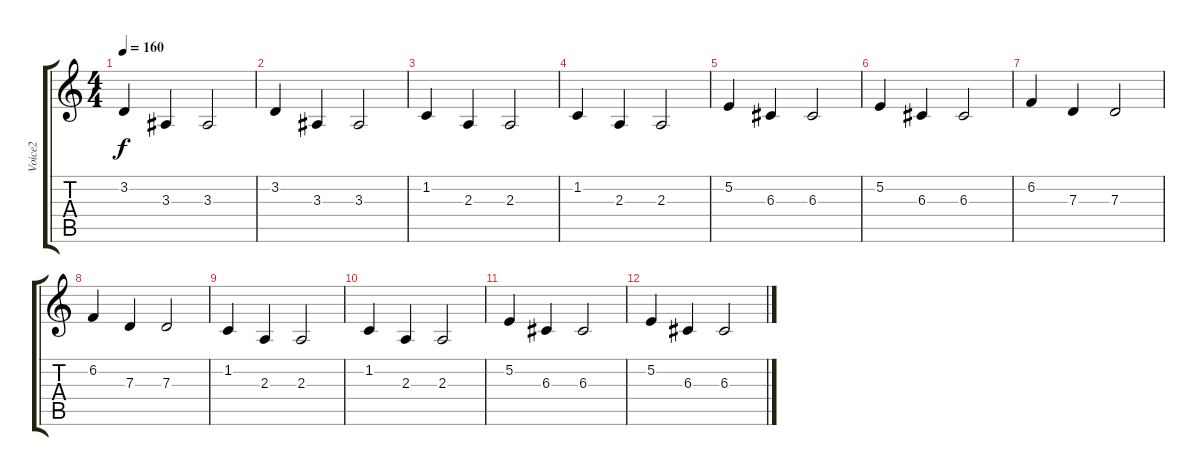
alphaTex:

\track ("Voice2" "Voice2") {instrument ocarina}
\staff {score tabs}
\tuning (E4 B3 G3 D3 A2 E2) {hide}
\ts (4 4)
\tempo 160
\clef g2
\ks c
3.2.4{dy f} 3.3.4 3.3.2 |
3.2.4 3.3.4 3.3.2 |
1.2.4 2.3.4 2.3.2 |
1.2.4 2.3.4 2.3.2 |
5.2.4 6.3.4 6.3.2 |
5.2.4 6.3.4 6.3.2 |
6.2.4 7.3.4 7.3.2 |
6.2.4 7.3.4 7.3.2 |
1.2.4 2.3.4 2.3.2 |
1.2.4 2.3.4 2.3.2 |
5.2.4 6.3.4 6.3.2 |
5.2.4 6.3.4 6.3.2
